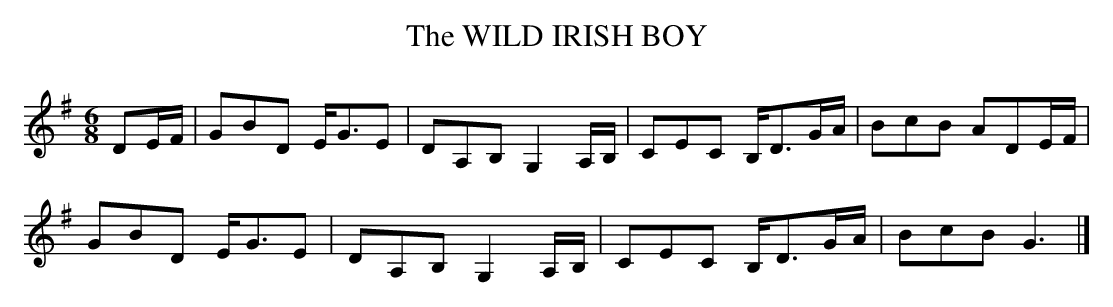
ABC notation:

X:1
T:WILD IRISH BOY, The
Y:"with feeling"
M:6/8
L:1/8
K:G
DE/F/|GBD E<GE|DA,B, G,2A,/B,/|CEC B,<DG/A/|BcB ADE/F/|
GBD E<GE|DA,B, G,2A,/B,/|CEC B,<DG/A/|BcB G3|]
